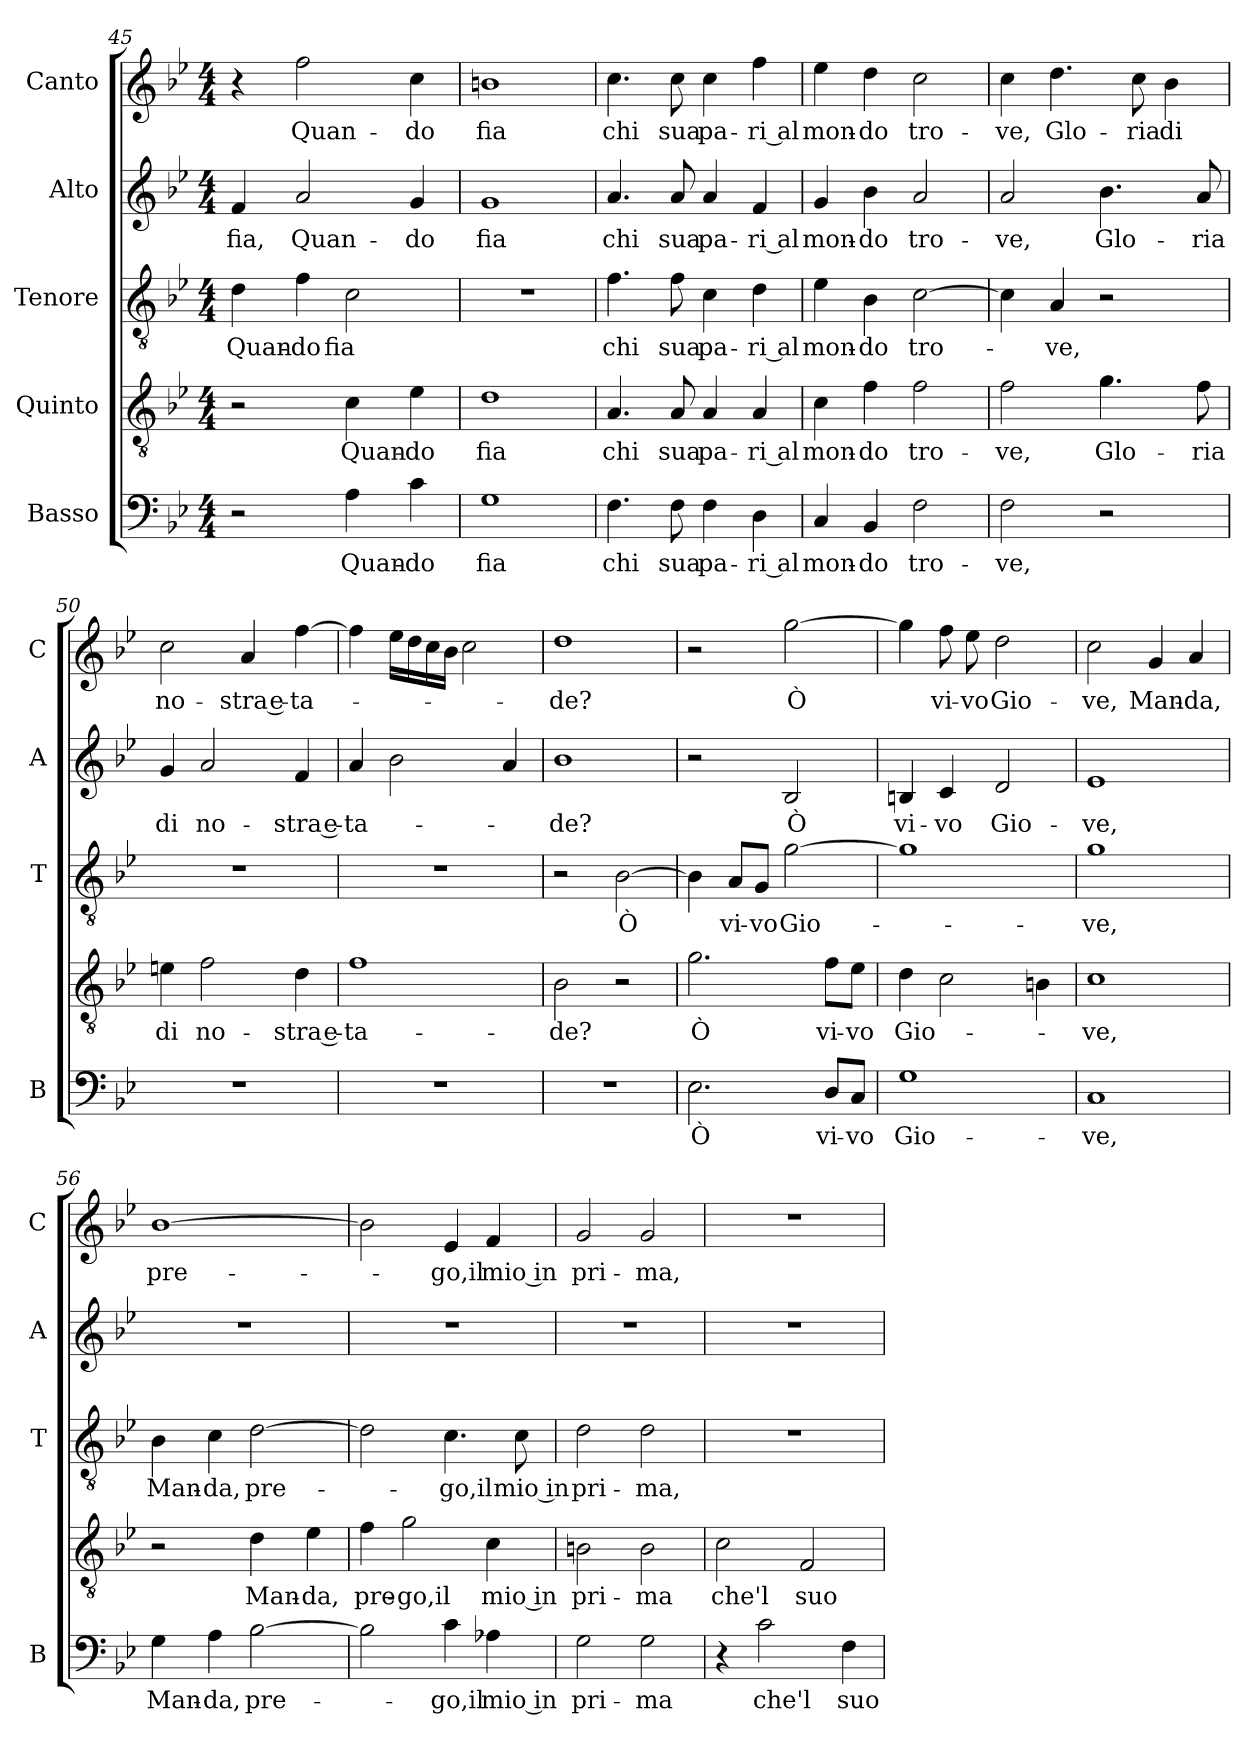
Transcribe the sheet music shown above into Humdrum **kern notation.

**kern	**text	**kern	**text	**kern	**text	**kern	**text	**kern	**text
*part5	*part5	*part4	*part4	*part3	*part3	*part2	*part2	*part1	*part1
*staff5	*staff5	*staff4	*staff4	*staff3	*staff3	*staff2	*staff2	*staff1	*staff1
*I"Basso	*	*I"Quinto	*	*I"Tenore	*	*I"Alto	*	*I"Canto	*
*I'B	*	*	*	*I'T	*	*I'A	*	*I'C	*
*clefF4	*	*clefGv2	*	*clefGv2	*	*clefG2	*	*clefG2	*
*k[b-e-]	*	*k[b-e-]	*	*k[b-e-]	*	*k[b-e-]	*	*k[b-e-]	*
*B-:	*	*B-:	*	*B-:	*	*B-:	*	*B-:	*
*M4/4	*	*M4/4	*	*M4/4	*	*M4/4	*	*M4/4	*
=45	=45	=45	=45	=45	=45	=45	=45	=45	=45
!	!	!	!	!	!LO:LY:b	!	!LO:LY:b	!	!
2r	.	2r	.	4d\	Quan-	4f/	fia,	4r	.
!	!	!	!	!	!LO:LY:b	!	!LO:LY:b	!	!LO:LY:b
.	.	.	.	4f\	-do	2a/	Quan-	2ff\	Quan-
!	!LO:LY:b	!	!LO:LY:b	!	!LO:LY:b	!	!	!	!
4A\	Quan-	4c\	Quan-	2c\	fia	.	.	.	.
!	!LO:LY:b	!	!LO:LY:b	!	!	!	!LO:LY:b	!	!LO:LY:b
4c\	-do	4e-\	-do	.	.	4g/	-do	4cc\	-do
=46	=46	=46	=46	=46	=46	=46	=46	=46	=46
!	!LO:LY:b	!	!LO:LY:b	!	!	!	!LO:LY:b	!	!LO:LY:b
1G	fia	1d	fia	1r	.	1g	fia	1bn	fia
=47	=47	=47	=47	=47	=47	=47	=47	=47	=47
!	!LO:LY:b	!	!LO:LY:b	!	!LO:LY:b	!	!LO:LY:b	!	!LO:LY:b
4.F\	chi	4.A/	chi	4.f\	chi	4.a/	chi	4.cc\	chi
!	!LO:LY:b	!	!LO:LY:b	!	!LO:LY:b	!	!LO:LY:b	!	!LO:LY:b
8F\	sua	8A/	sua	8f\	sua	8a/	sua	8cc\	sua
!	!LO:LY:b	!	!LO:LY:b	!	!LO:LY:b	!	!LO:LY:b	!	!LO:LY:b
4F\	pa-	4A/	pa-	4c\	pa-	4a/	pa-	4cc\	pa-
!	!LO:LY:b	!	!LO:LY:b	!	!LO:LY:b	!	!LO:LY:b	!	!LO:LY:b
4D\	-ri al	4A/	-ri al	4d\	-ri al	4f/	-ri al	4ff\	-ri al
!!LO:LB:g=z
=48	=48	=48	=48	=48	=48	=48	=48	=48	=48
!	!LO:LY:b	!	!LO:LY:b	!	!LO:LY:b	!	!LO:LY:b	!	!LO:LY:b
4C/	mon-	4c\	mon-	4e-\	mon-	4g/	mon-	4ee-\	mon-
!	!LO:LY:b	!	!LO:LY:b	!	!LO:LY:b	!	!LO:LY:b	!	!LO:LY:b
4BB-/	-do	4f\	-do	4B-\	-do	4b-\	-do	4dd\	-do
!	!LO:LY:b	!	!LO:LY:b	!	!LO:LY:b	!	!LO:LY:b	!	!LO:LY:b
2F\	tro-	2f\	tro-	[2c\	tro-	2a/	tro-	2cc\	tro-
=49	=49	=49	=49	=49	=49	=49	=49	=49	=49
!	!LO:LY:b	!	!LO:LY:b	!	!	!	!LO:LY:b	!	!LO:LY:b
2F\	-ve,	2f\	-ve,	4c\]	.	2a/	-ve,	4cc\	-ve,
!	!	!	!	!	!LO:LY:b	!	!	!	!LO:LY:b
.	.	.	.	4A/	-ve,	.	.	4.dd\	Glo-
!	!	!	!LO:LY:b	!	!	!	!LO:LY:b	!	!
2r	.	4.g\	Glo-	2r	.	4.b-\	Glo-	.	.
!	!	!	!	!	!	!	!	!	!LO:LY:b
.	.	.	.	.	.	.	.	8cc\	-ria
!	!	!	!	!	!	!	!	!	!LO:LY:b
.	.	.	.	.	.	.	.	4b-\	di
!	!	!	!LO:LY:b	!	!	!	!LO:LY:b	!	!
.	.	8f\	-ria	.	.	8a/	-ria	.	.
=50	=50	=50	=50	=50	=50	=50	=50	=50	=50
!	!	!	!LO:LY:b	!	!	!	!LO:LY:b	!	!LO:LY:b
1r	.	4en\	di	1r	.	4g/	di	2cc\	no-
!	!	!	!LO:LY:b	!	!	!	!LO:LY:b	!	!
.	.	2f\	no-	.	.	2a/	no-	.	.
!	!	!	!	!	!	!	!	!	!LO:LY:b
.	.	.	.	.	.	.	.	4a/	-stra e-
!	!	!	!LO:LY:b	!	!	!	!LO:LY:b	!	!LO:LY:b
.	.	4d\	-stra e-	.	.	4f/	-stra e-	[4ff\	-ta-
=51	=51	=51	=51	=51	=51	=51	=51	=51	=51
!	!	!	!LO:LY:b	!	!	!	!LO:LY:b	!	!
1r	.	1f	-ta-	1r	.	4a/	-ta-	4ff\]	.
.	.	.	.	.	.	2b-\	.	16ee-\LL	.
.	.	.	.	.	.	.	.	16dd\	.
.	.	.	.	.	.	.	.	16cc\	.
.	.	.	.	.	.	.	.	16b-\JJ	.
.	.	.	.	.	.	.	.	2cc\	.
.	.	.	.	.	.	4a/	.	.	.
=52	=52	=52	=52	=52	=52	=52	=52	=52	=52
!	!	!	!LO:LY:b	!	!	!	!LO:LY:b	!	!LO:LY:b
1r	.	2B-\	-de?	2r	.	1b-	-de?	1dd	-de?
!	!	!	!	!	!LO:LY:b	!	!	!	!
.	.	2r	.	[2B-\	Ò	.	.	.	.
=53	=53	=53	=53	=53	=53	=53	=53	=53	=53
!	!LO:LY:b	!	!LO:LY:b	!	!	!	!	!	!
2.E-\	Ò	2.g\	Ò	4B-\]	.	2r	.	2r	.
!	!	!	!	!	!LO:LY:b	!	!	!	!
.	.	.	.	8A/L	vi-	.	.	.	.
!	!	!	!	!	!LO:LY:b	!	!	!	!
.	.	.	.	8G/J	-vo	.	.	.	.
!	!	!	!	!	!LO:LY:b	!	!LO:LY:b	!	!LO:LY:b
.	.	.	.	[2g\	Gio-	2B-/	Ò	[2gg\	Ò
!	!LO:LY:b	!	!LO:LY:b	!	!	!	!	!	!
8D/L	vi-	8f\L	vi-	.	.	.	.	.	.
!	!LO:LY:b	!	!LO:LY:b	!	!	!	!	!	!
8C/J	-vo	8e-\J	-vo	.	.	.	.	.	.
=54	=54	=54	=54	=54	=54	=54	=54	=54	=54
!	!LO:LY:b	!	!LO:LY:b	!	!	!	!LO:LY:b	!	!
1G	Gio-	4d\	Gio-	1g]	.	4Bn/	vi-	4gg\]	.
!	!	!	!	!	!	!	!LO:LY:b	!	!LO:LY:b
.	.	2c\	.	.	.	4c/	-vo	8ff\	vi-
!	!	!	!	!	!	!	!	!	!LO:LY:b
.	.	.	.	.	.	.	.	8ee-\	-vo
!	!	!	!	!	!	!	!LO:LY:b	!	!LO:LY:b
.	.	.	.	.	.	2d/	Gio-	2dd\	Gio-
.	.	4Bn\	.	.	.	.	.	.	.
!!LO:LB:g=z
=55	=55	=55	=55	=55	=55	=55	=55	=55	=55
!	!LO:LY:b	!	!LO:LY:b	!	!LO:LY:b	!	!LO:LY:b	!	!LO:LY:b
1C	-ve,	1c	-ve,	1g	-ve,	1e-	-ve,	2cc\	-ve,
!	!	!	!	!	!	!	!	!	!LO:LY:b
.	.	.	.	.	.	.	.	4g/	Man-
!	!	!	!	!	!	!	!	!	!LO:LY:b
.	.	.	.	.	.	.	.	4a/	-da,
=56	=56	=56	=56	=56	=56	=56	=56	=56	=56
!	!LO:LY:b	!	!	!	!LO:LY:b	!	!	!	!LO:LY:b
4G\	Man-	2r	.	4B-\	Man-	1r	.	[1b-	pre-
!	!LO:LY:b	!	!	!	!LO:LY:b	!	!	!	!
4A\	-da,	.	.	4c\	-da,	.	.	.	.
!	!LO:LY:b	!	!LO:LY:b	!	!LO:LY:b	!	!	!	!
[2B-\	pre-	4d\	Man-	[2d\	pre-	.	.	.	.
!	!	!	!LO:LY:b	!	!	!	!	!	!
.	.	4e-\	-da,	.	.	.	.	.	.
=57	=57	=57	=57	=57	=57	=57	=57	=57	=57
!	!	!	!LO:LY:b	!	!	!	!	!	!
2B-\]	.	4f\	pre-	2d\]	.	1r	.	2b-\]	.
!	!	!	!LO:LY:b	!	!	!	!	!	!
.	.	2g\	-go,il	.	.	.	.	.	.
!	!LO:LY:b	!	!	!	!LO:LY:b	!	!	!	!LO:LY:b
4c\	-go,il	.	.	4.c\	-go,il	.	.	4e-/	-go,il
!	!LO:LY:b	!	!LO:LY:b	!	!	!	!	!	!LO:LY:b
4A-X\	mio in	4c\	mio in	.	.	.	.	4f/	mio in
!	!	!	!	!	!LO:LY:b	!	!	!	!
.	.	.	.	8c\	mio in	.	.	.	.
=58	=58	=58	=58	=58	=58	=58	=58	=58	=58
!	!LO:LY:b	!	!LO:LY:b	!	!LO:LY:b	!	!	!	!LO:LY:b
2G\	pri-	2Bn\	pri-	2d\	pri-	1r	.	2g/	pri-
!	!LO:LY:b	!	!LO:LY:b	!	!LO:LY:b	!	!	!	!LO:LY:b
2G\	-ma	2B\	-ma	2d\	-ma,	.	.	2g/	-ma,
=59	=59	=59	=59	=59	=59	=59	=59	=59	=59
!	!	!	!LO:LY:b	!	!	!	!	!	!
4r	.	2c\	che'l	1r	.	1r	.	1r	.
!	!LO:LY:b	!	!	!	!	!	!	!	!
2c\	che'l	.	.	.	.	.	.	.	.
!	!	!	!LO:LY:b	!	!	!	!	!	!
.	.	2F/	suo	.	.	.	.	.	.
!	!LO:LY:b	!	!	!	!	!	!	!	!
4F\	suo	.	.	.	.	.	.	.	.
=	=	=	=	=	=	=	=	=	=
*-	*-	*-	*-	*-	*-	*-	*-	*-	*-
